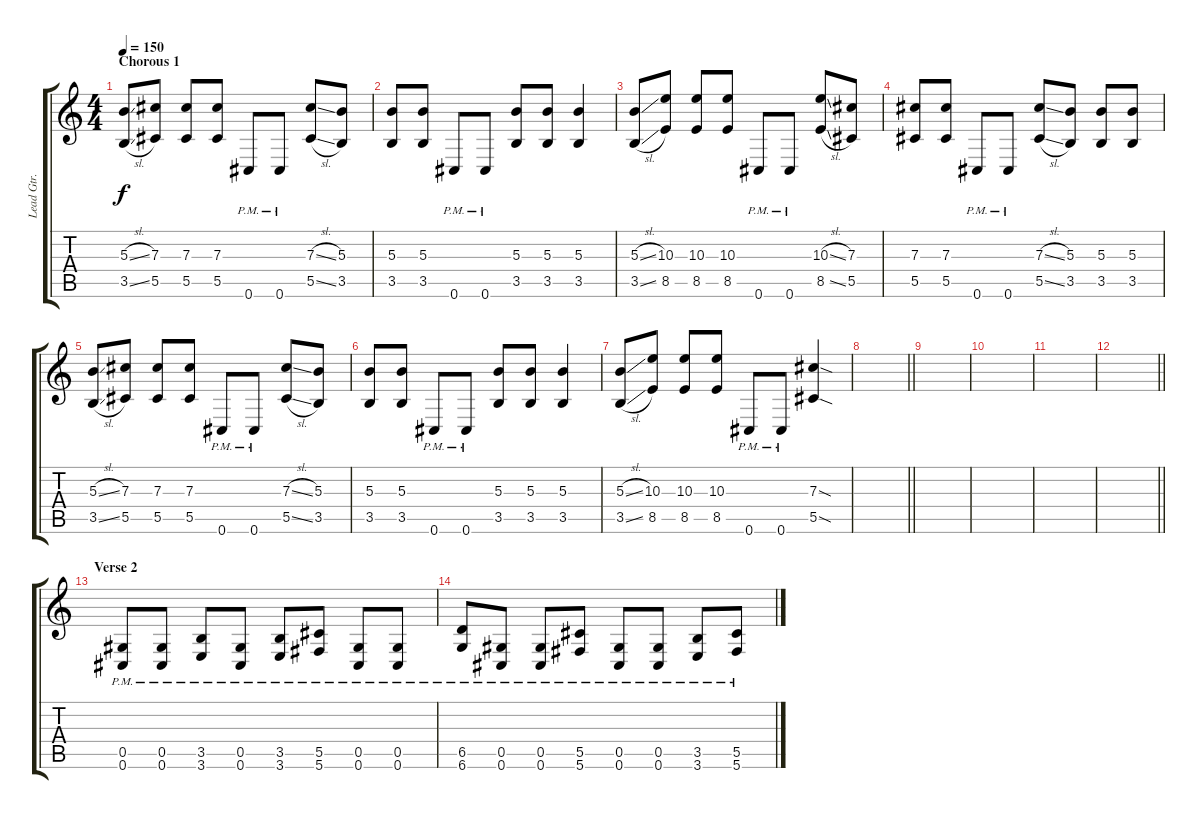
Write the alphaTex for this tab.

\track ("Lead Gtr. 2" "Lead Gtr. ") {instrument distortionguitar}
\staff {score tabs}
\tuning (Eb4 Bb3 Gb3 Db3 Ab2 Db2) {hide}
\ts (4 4)
\section ("" "Chorous 1")
\tempo 150
\clef g2
\ks c
(5.3{sl} 3.5{sl}).8{dy f balance 10} (7.3 5.5).8 (7.3 5.5).8 (7.3 5.5).8 0.6{pm}.8 0.6{pm}.8 (7.3{sl} 5.5{sl}).8 (5.3 3.5).8 |
(5.3 3.5).8 (5.3 3.5).8 0.6{pm}.8 0.6{pm}.8 (5.3 3.5).8 (5.3 3.5).8 (5.3 3.5).4 |
(5.3{sl} 3.5{sl}).8 (10.3 8.5).8 (10.3 8.5).8 (10.3 8.5).8 0.6{pm}.8 0.6{pm}.8 (10.3{sl} 8.5{sl}).8 (7.3 5.5).8 |
(7.3 5.5).8 (7.3 5.5).8 0.6{pm}.8 0.6{pm}.8 (7.3{sl} 5.5{sl}).8 (5.3 3.5).8 (5.3 3.5).8 (5.3 3.5).8 |
(5.3{sl} 3.5{sl}).8 (7.3 5.5).8 (7.3 5.5).8 (7.3 5.5).8 0.6{pm}.8 0.6{pm}.8 (7.3{sl} 5.5{sl}).8 (5.3 3.5).8 |
(5.3 3.5).8 (5.3 3.5).8 0.6{pm}.8 0.6{pm}.8 (5.3 3.5).8 (5.3 3.5).8 (5.3 3.5).4 |
(5.3{sl} 3.5{sl}).8 (10.3 8.5).8 (10.3 8.5).8 (10.3 8.5).8 0.6{pm}.8 0.6{pm}.8 (7.3{sod} 5.5{sod}).4 |
\barLineRight lightlight
|
\section ("" "")
|
|
|
\barLineRight lightlight
|
\section ("" "Verse 2")
(0.5{pm} 0.6{pm}).8{balance 8} (0.5{pm} 0.6{pm}).8 (3.5{pm} 3.6{pm}).8 (0.5{pm} 0.6{pm}).8 (3.5{pm} 3.6{pm}).8 (5.5{pm} 5.6{pm}).8 (0.5{pm} 0.6{pm}).8 (0.5{pm} 0.6{pm}).8 |
(6.5{pm} 6.6{pm}).8 (0.5{pm} 0.6{pm}).8 (0.5{pm} 0.6{pm}).8 (5.5{pm} 5.6{pm}).8 (0.5{pm} 0.6{pm}).8 (0.5{pm} 0.6{pm}).8 (3.5{pm} 3.6{pm}).8 (5.5{pm} 5.6{pm}).8
